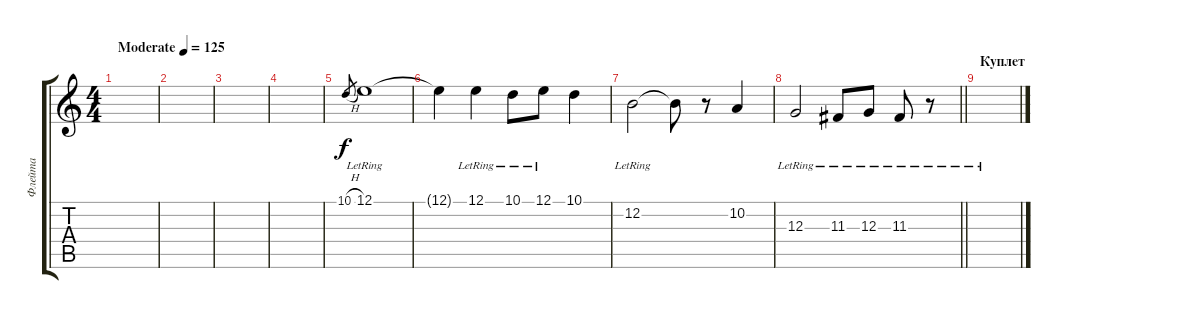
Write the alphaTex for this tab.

\track ("Флейта" "Флейта") {instrument panflute}
\staff {score tabs}
\tuning (E4 B3 G3 D3 A2 E2) {hide}
\ts (4 4)
\tempo (125 "Moderate")
\clef g2
\ks c
|
|
|
|
10.1{h}.8{gr} 12.1{lr}.1 |
12.1{t}.4 12.1{lr}.4 10.1{lr}.8 12.1{lr}.8 10.1.4 |
12.2{lr}.2 12.2{t}.8 r.8 10.2.4 |
\barLineRight lightlight
12.3{lr}.2 11.3{lr}.8 12.3{lr}.8 11.3{lr}.8 r.8 |
\section ("" "Куплет")
